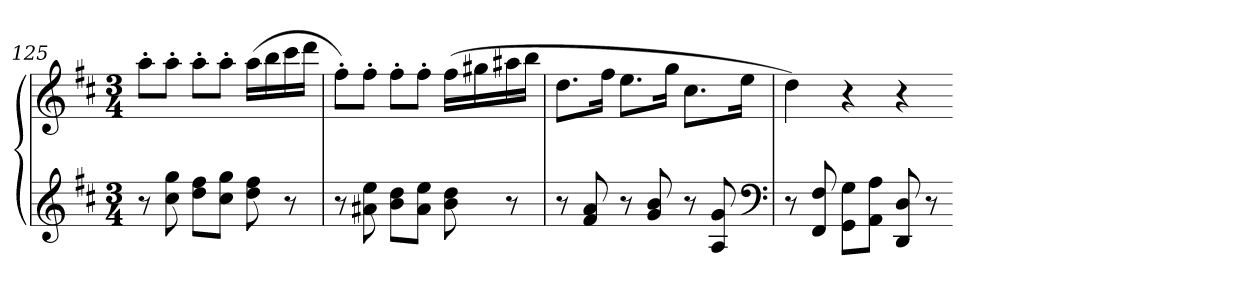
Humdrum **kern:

**kern	**kern
*part1	*part1
*staff2	*staff1
*clefG2	*clefG2
*k[f#c#]	*k[f#c#]
*M3/4	*M3/4
=125	=125
8r	8aa'L
8cc# 8gg	8aa'J
8dd 8ff#L	8aa'L
8cc# 8ggJ	8aa'J
8dd 8ff#	(16aaLL
.	16bb
8r	16ccc#
.	16dddJJ
=126	=126
8r	8ff#'L)
8a#X 8ee	8ff#'J
8b 8ddL	8ff#'L
8a# 8eeJ	8ff#'J
8b 8dd	(16ff#LL
.	16gg#X
8r	16aa#X
.	16bbJJ
=127	=127
8r	8.ddL
8f# 8a	.
.	16ff#Jk
8r	8.eeL
8g 8b	.
.	16ggJk
8r	8.cc#L
8A 8g	.
.	16eeJk
*clefF4	*
=128	=128
8r	4dd)
8FF# 8F#	.
8GG 8GL	4r
8AA 8AJ	.
8DD 8D	4r
8r	.
=-	=-
*-	*-
